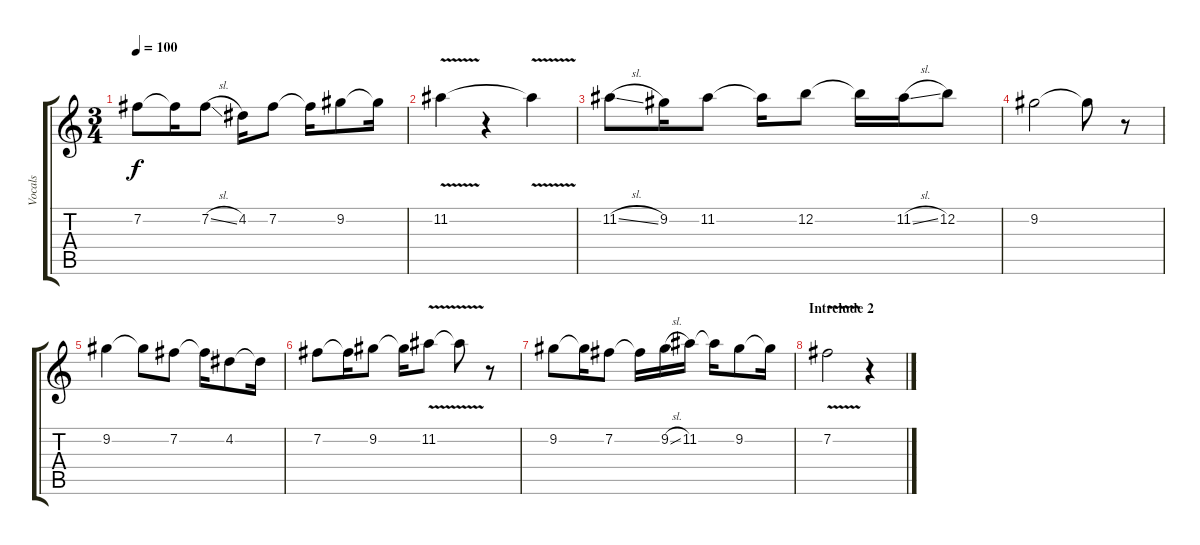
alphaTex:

\track ("Vocals" "Vocals") {instrument distortionguitar}
\staff {score tabs}
\tuning (E4 B3 G3 D3 A2 E2) {hide}
\ts (3 4)
\tempo 100
\clef g2
\ks c
7.2.8{dy f} 7.2{t}.16 7.2{sl}.8 4.2.16 7.2.8 7.2{t}.16 9.2.8 9.2{t}.16 |
11.2{v}.4 r.4 11.2{t}.4 |
11.2{sl}.8 9.2.16 11.2.8 11.2{t}.16 12.2.8 12.2{t}.16 11.2{sl}.16 12.2.8 |
9.2.2 9.2{t}.8 r.8 |
9.2.4 9.2{t}.8 7.2.8 7.2{t}.16 4.2.8 4.2{t}.16 |
7.2.8 7.2{t}.16 9.2.8 9.2{t}.16 11.2{v}.8 11.2{t}.8 r.8 |
9.2.8 9.2{t}.16 7.2.8 7.2{t}.16 9.2{sl}.16 11.2.16 11.2{t}.16 9.2.8 9.2{t}.16 |
\section ("" "Intrelude 2")
7.2{v}.2 r.4
